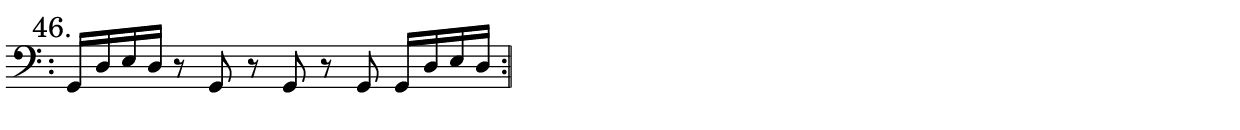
\version "2.19.80"


phrase = \relative c {

  \clef "bass"
  \mark "46." 
  \cadenzaOn
  g16[ d' e d] r8 g, r g r g g16[ d' e d]
}

\score {
  \defineBarLine ":" #'("" ":" "")
  \new Staff = "phrase" {
    \bar ":"
    \phrase
    \set Score.repeatCommands = #'(end-repeat)
  }
  \layout {
    \context { \Staff
      \remove Time_signature_engraver
      \override BarLine.hair-thickness = #-1
      \override BarLine.thick-thickness = #-1
    }
  }
}
\header { tagline = "" }
\paper {
  top-margin = 1
  bottom-margin = 1
  left-margin = 1
  right-margin = 1
  indent = 0
}

